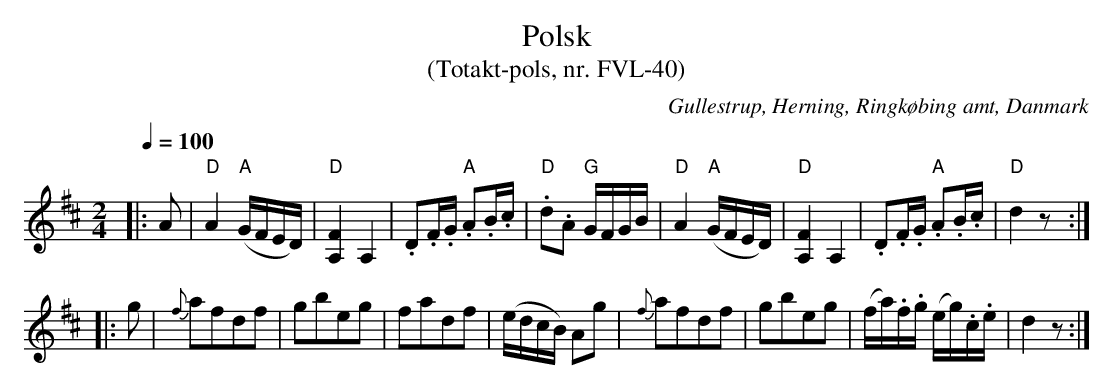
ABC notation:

X:1
T:Polsk
T:(Totakt-pols, nr. FVL-40)
O:Gullestrup, Herning, Ringkøbing amt, Danmark
M:2/4
L:1/8
Q:1/4=100
K:D
|: A | "D"A2 "A"(G/F/E/D/) | "D"[A,F]2 A,2 | .D.F/.G/ "A".A.B/.c/ | "D".d.A "G"G/F/G/B/ | "D"A2 "A"(G/F/E/D/) | "D"[A,F]2 A,2 | .D.F/.G/ "A".A.B/.c/ | "D"d2 z :|
|: g | {f}afdf | gbeg | fadf | (e/d/c/B/) Ag | {f}afdf | gbeg | (f/a/).f/.g/  (e/g/).c/.e/ | d2 z :|
